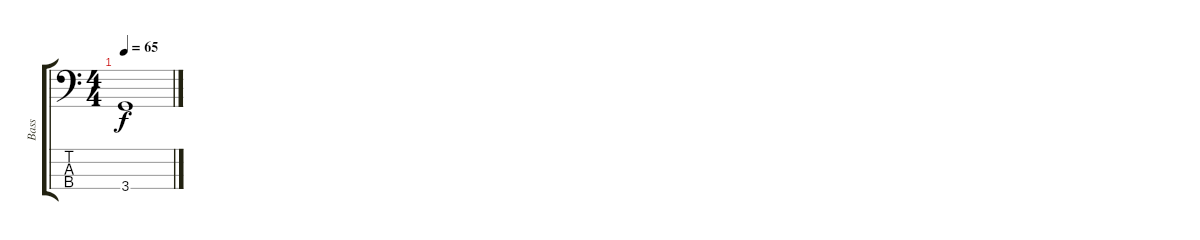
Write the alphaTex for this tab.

\track ("Bass" "Bass") {instrument electricbassfinger}
\staff {score tabs}
\tuning (G2 D2 A1 E1) {hide}
\ts (4 4)
\tempo 65
\clef f4
\ks c
3.4.1{dy f}
